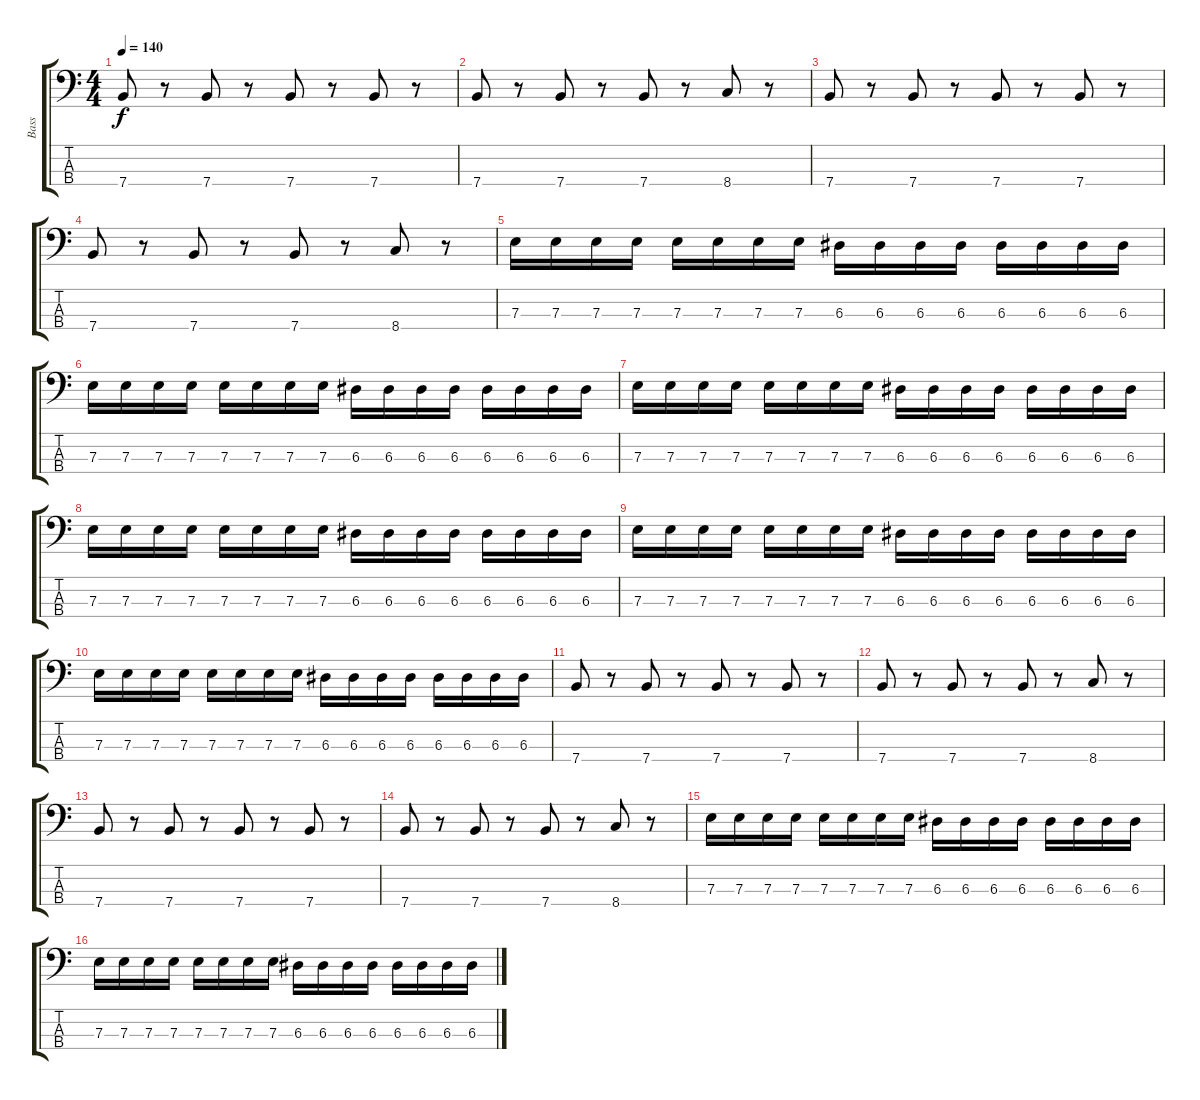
\track ("Bass" "Bass") {instrument electricbassfinger}
\staff {score tabs}
\tuning (G2 D2 A1 E1) {hide}
\ts (4 4)
\tempo 140
\clef f4
\ks c
7.4.8{dy f} r.8 7.4.8 r.8 7.4.8 r.8 7.4.8 r.8 |
7.4.8 r.8 7.4.8 r.8 7.4.8 r.8 8.4.8 r.8 |
7.4.8 r.8 7.4.8 r.8 7.4.8 r.8 7.4.8 r.8 |
7.4.8 r.8 7.4.8 r.8 7.4.8 r.8 8.4.8 r.8 |
7.3.16 7.3.16 7.3.16 7.3.16 7.3.16 7.3.16 7.3.16 7.3.16 6.3.16 6.3.16 6.3.16 6.3.16 6.3.16 6.3.16 6.3.16 6.3.16 |
7.3.16 7.3.16 7.3.16 7.3.16 7.3.16 7.3.16 7.3.16 7.3.16 6.3.16 6.3.16 6.3.16 6.3.16 6.3.16 6.3.16 6.3.16 6.3.16 |
7.3.16 7.3.16 7.3.16 7.3.16 7.3.16 7.3.16 7.3.16 7.3.16 6.3.16 6.3.16 6.3.16 6.3.16 6.3.16 6.3.16 6.3.16 6.3.16 |
7.3.16 7.3.16 7.3.16 7.3.16 7.3.16 7.3.16 7.3.16 7.3.16 6.3.16 6.3.16 6.3.16 6.3.16 6.3.16 6.3.16 6.3.16 6.3.16 |
7.3.16 7.3.16 7.3.16 7.3.16 7.3.16 7.3.16 7.3.16 7.3.16 6.3.16 6.3.16 6.3.16 6.3.16 6.3.16 6.3.16 6.3.16 6.3.16 |
7.3.16 7.3.16 7.3.16 7.3.16 7.3.16 7.3.16 7.3.16 7.3.16 6.3.16 6.3.16 6.3.16 6.3.16 6.3.16 6.3.16 6.3.16 6.3.16 |
7.4.8 r.8 7.4.8 r.8 7.4.8 r.8 7.4.8 r.8 |
7.4.8 r.8 7.4.8 r.8 7.4.8 r.8 8.4.8 r.8 |
7.4.8 r.8 7.4.8 r.8 7.4.8 r.8 7.4.8 r.8 |
7.4.8 r.8 7.4.8 r.8 7.4.8 r.8 8.4.8 r.8 |
7.3.16 7.3.16 7.3.16 7.3.16 7.3.16 7.3.16 7.3.16 7.3.16 6.3.16 6.3.16 6.3.16 6.3.16 6.3.16 6.3.16 6.3.16 6.3.16 |
7.3.16 7.3.16 7.3.16 7.3.16 7.3.16 7.3.16 7.3.16 7.3.16 6.3.16 6.3.16 6.3.16 6.3.16 6.3.16 6.3.16 6.3.16 6.3.16
